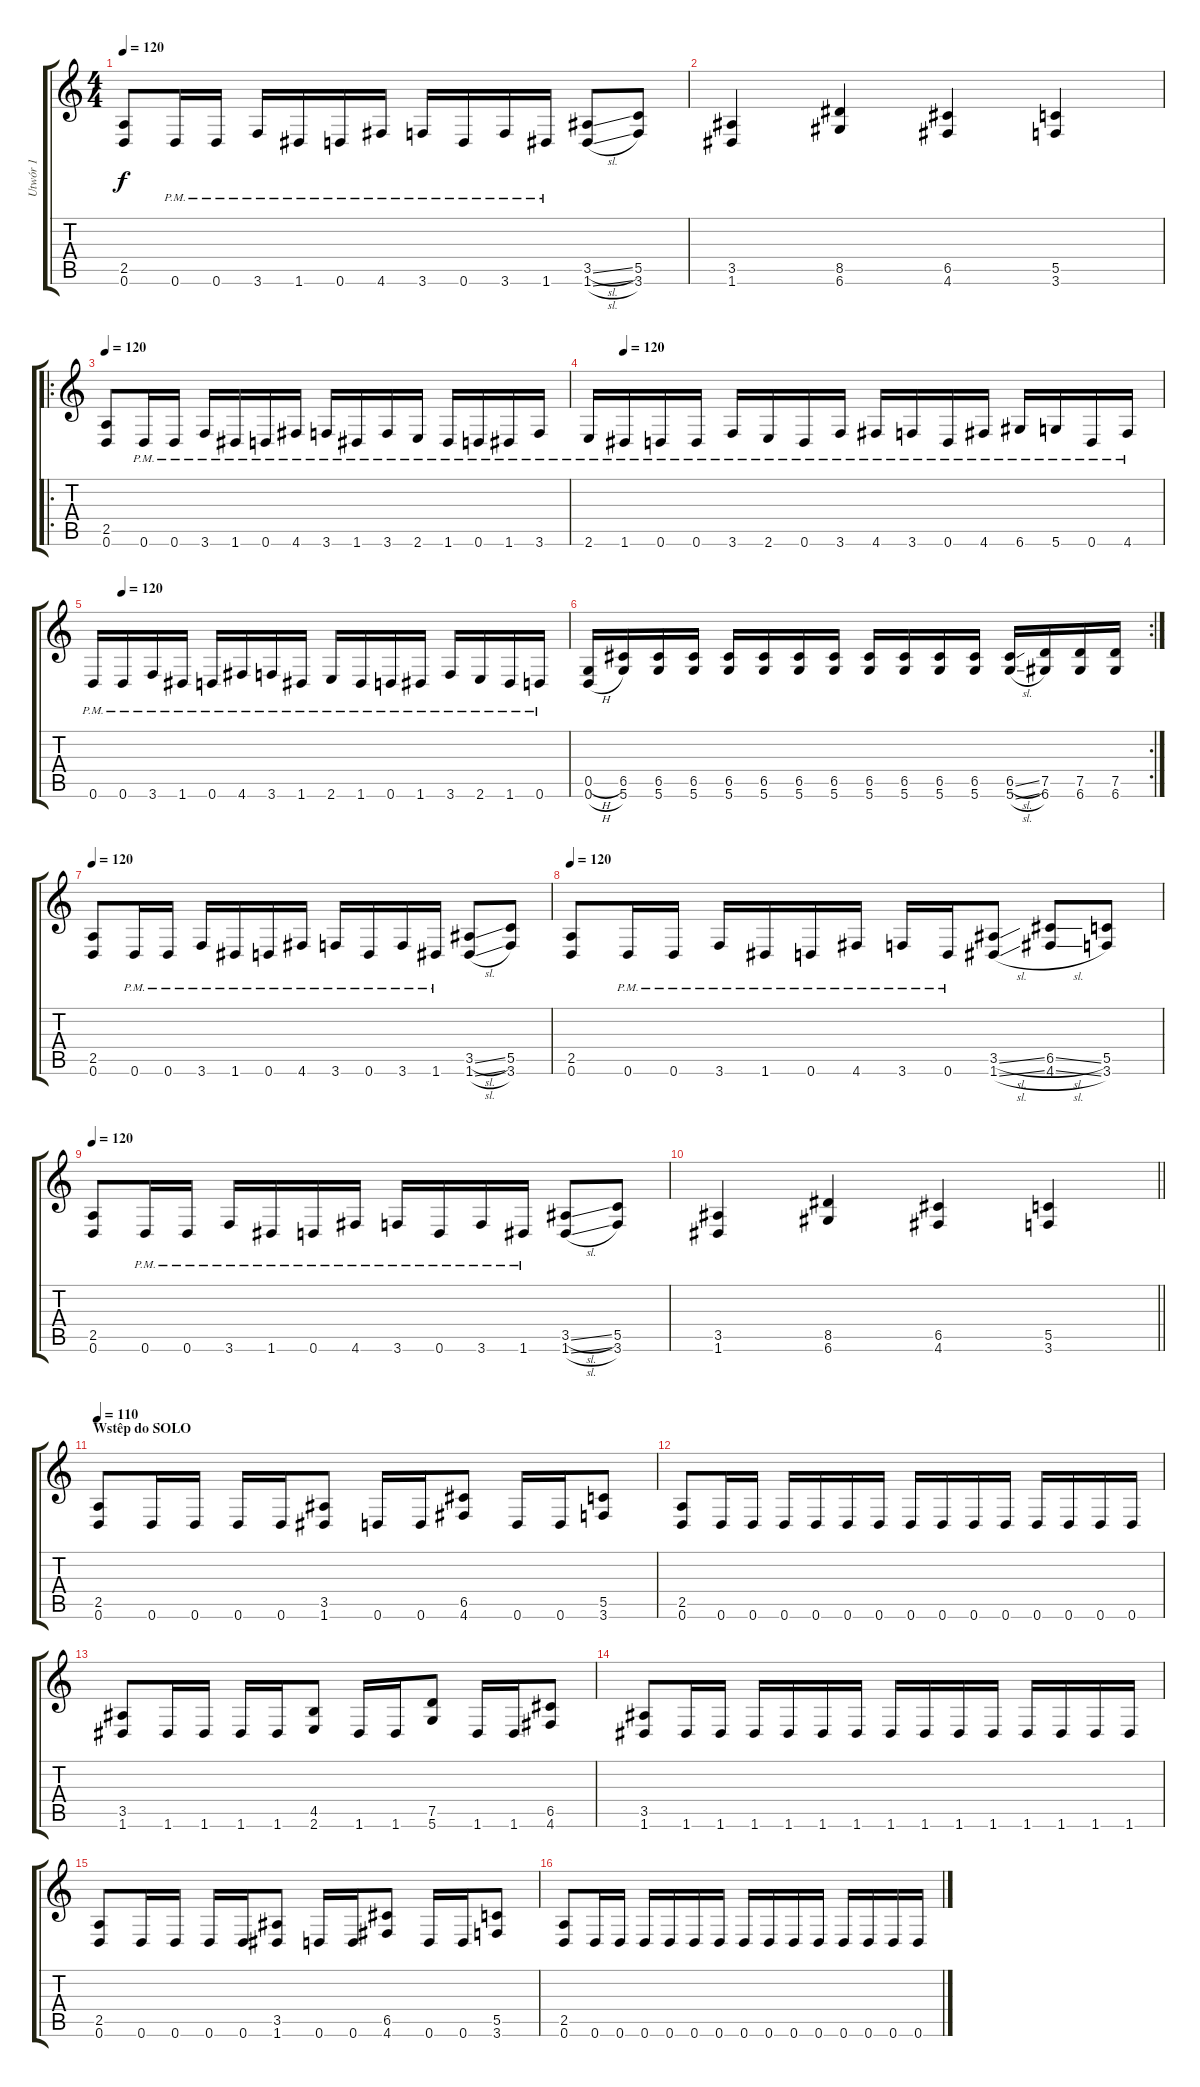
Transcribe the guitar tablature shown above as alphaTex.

\track ("Utwór 1" "Utwór 1") {instrument distortionguitar}
\staff {score tabs}
\tuning (D4 A3 F3 C3 G2 D2) {hide}
\ts (4 4)
\tempo 120
\clef g2
\ks c
(2.5 0.6).8{dy f} 0.6{pm}.16 0.6{pm}.16 3.6{pm}.16 1.6{pm}.16 0.6{pm}.16 4.6{pm}.16 3.6{pm}.16 0.6{pm}.16 3.6{pm}.16 1.6{pm}.16 (3.5{sl} 1.6{sl}).8 (5.5 3.6).8 |
(3.5 1.6).4 (8.5 6.6).4 (6.5 4.6).4 (5.5 3.6).4 |
\ro
\tempo 120
(2.5 0.6).8 0.6{pm}.16 0.6{pm}.16 3.6{pm}.16 1.6{pm}.16 0.6{pm}.16 4.6{pm}.16 3.6{pm}.16 1.6{pm}.16 3.6{pm}.16 2.6{pm}.16 1.6{pm}.16 0.6{pm}.16 1.6{pm}.16 3.6{pm}.16 |
\tempo (120 0.0625)
2.6{pm}.16 1.6{pm}.16 0.6{pm}.16 0.6{pm}.16 3.6{pm}.16 2.6{pm}.16 0.6{pm}.16 3.6{pm}.16 4.6{pm}.16 3.6{pm}.16 0.6{pm}.16 4.6{pm}.16 6.6{pm}.16 5.6{pm}.16 0.6{pm}.16 4.6{pm}.16 |
\tempo (120 0.0625)
0.6{pm}.16 0.6{pm}.16 3.6{pm}.16 1.6{pm}.16 0.6{pm}.16 4.6{pm}.16 3.6{pm}.16 1.6{pm}.16 2.6{pm}.16 1.6{pm}.16 0.6{pm}.16 1.6{pm}.16 3.6{pm}.16 2.6{pm}.16 1.6{pm}.16 0.6{pm}.16 |
\rc 2
(0.5{h} 0.6{h}).16 (6.5 5.6).16 (6.5 5.6).16 (6.5 5.6).16 (6.5 5.6).16 (6.5 5.6).16 (6.5 5.6).16 (6.5 5.6).16 (6.5 5.6).16 (6.5 5.6).16 (6.5 5.6).16 (6.5 5.6).16 (6.5{sl} 5.6{sl}).16 (7.5 6.6).16 (7.5 6.6).16 (7.5 6.6).16 |
\tempo 120
(2.5 0.6).8 0.6{pm}.16 0.6{pm}.16 3.6{pm}.16 1.6{pm}.16 0.6{pm}.16 4.6{pm}.16 3.6{pm}.16 0.6{pm}.16 3.6{pm}.16 1.6{pm}.16 (3.5{sl} 1.6{sl}).8 (5.5 3.6).8 |
\tempo 120
(2.5 0.6).8 0.6{pm}.16 0.6{pm}.16 3.6{pm}.16 1.6{pm}.16 0.6{pm}.16 4.6{pm}.16 3.6{pm}.16 0.6{pm}.16 (3.5{sl} 1.6{sl}).8 (6.5{sl} 4.6{sl}).8 (5.5 3.6).8 |
\tempo 120
(2.5 0.6).8 0.6{pm}.16 0.6{pm}.16 3.6{pm}.16 1.6{pm}.16 0.6{pm}.16 4.6{pm}.16 3.6{pm}.16 0.6{pm}.16 3.6{pm}.16 1.6{pm}.16 (3.5{sl} 1.6{sl}).8 (5.5 3.6).8 |
\barLineRight lightlight
(3.5 1.6).4 (8.5 6.6).4 (6.5 4.6).4 (5.5 3.6).4 |
\section ("" "Wstêp do SOLO")
\tempo 110
(2.5 0.6).8 0.6.16 0.6.16 0.6.16 0.6.16 (3.5 1.6).8 0.6.16 0.6.16 (6.5 4.6).8 0.6.16 0.6.16 (5.5 3.6).8 |
(2.5 0.6).8 0.6.16 0.6.16 0.6.16 0.6.16 0.6.16 0.6.16 0.6.16 0.6.16 0.6.16 0.6.16 0.6.16 0.6.16 0.6.16 0.6.16 |
(3.5 1.6).8 1.6.16 1.6.16 1.6.16 1.6.16 (4.5 2.6).8 1.6.16 1.6.16 (7.5 5.6).8 1.6.16 1.6.16 (6.5 4.6).8 |
(3.5 1.6).8 1.6.16 1.6.16 1.6.16 1.6.16 1.6.16 1.6.16 1.6.16 1.6.16 1.6.16 1.6.16 1.6.16 1.6.16 1.6.16 1.6.16 |
(2.5 0.6).8 0.6.16 0.6.16 0.6.16 0.6.16 (3.5 1.6).8 0.6.16 0.6.16 (6.5 4.6).8 0.6.16 0.6.16 (5.5 3.6).8 |
(2.5 0.6).8 0.6.16 0.6.16 0.6.16 0.6.16 0.6.16 0.6.16 0.6.16 0.6.16 0.6.16 0.6.16 0.6.16 0.6.16 0.6.16 0.6.16
